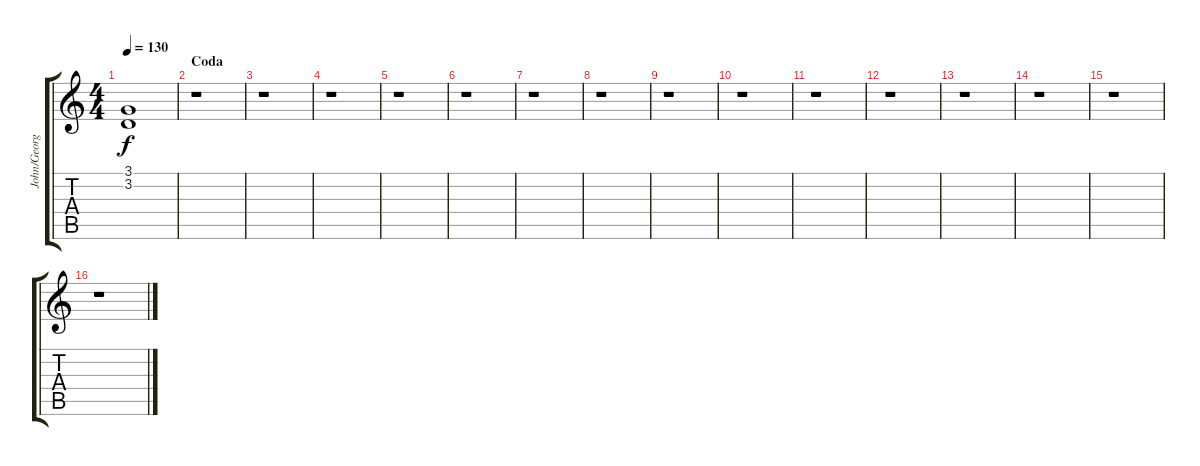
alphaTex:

\track ("John/George" "John/Georg") {instrument frenchhorn}
\staff {score tabs}
\tuning (E4 B3 G3 D3 A2 E2) {hide}
\ts (4 4)
\tempo 130
\clef g2
\ks c
(3.1{t} 3.2{t}).1{dy f} |
\section ("" "Coda")
r.1 |
r.1 |
r.1 |
r.1 |
r.1 |
r.1 |
r.1 |
r.1 |
r.1 |
r.1 |
r.1 |
r.1 |
r.1 |
r.1 |
r.1
